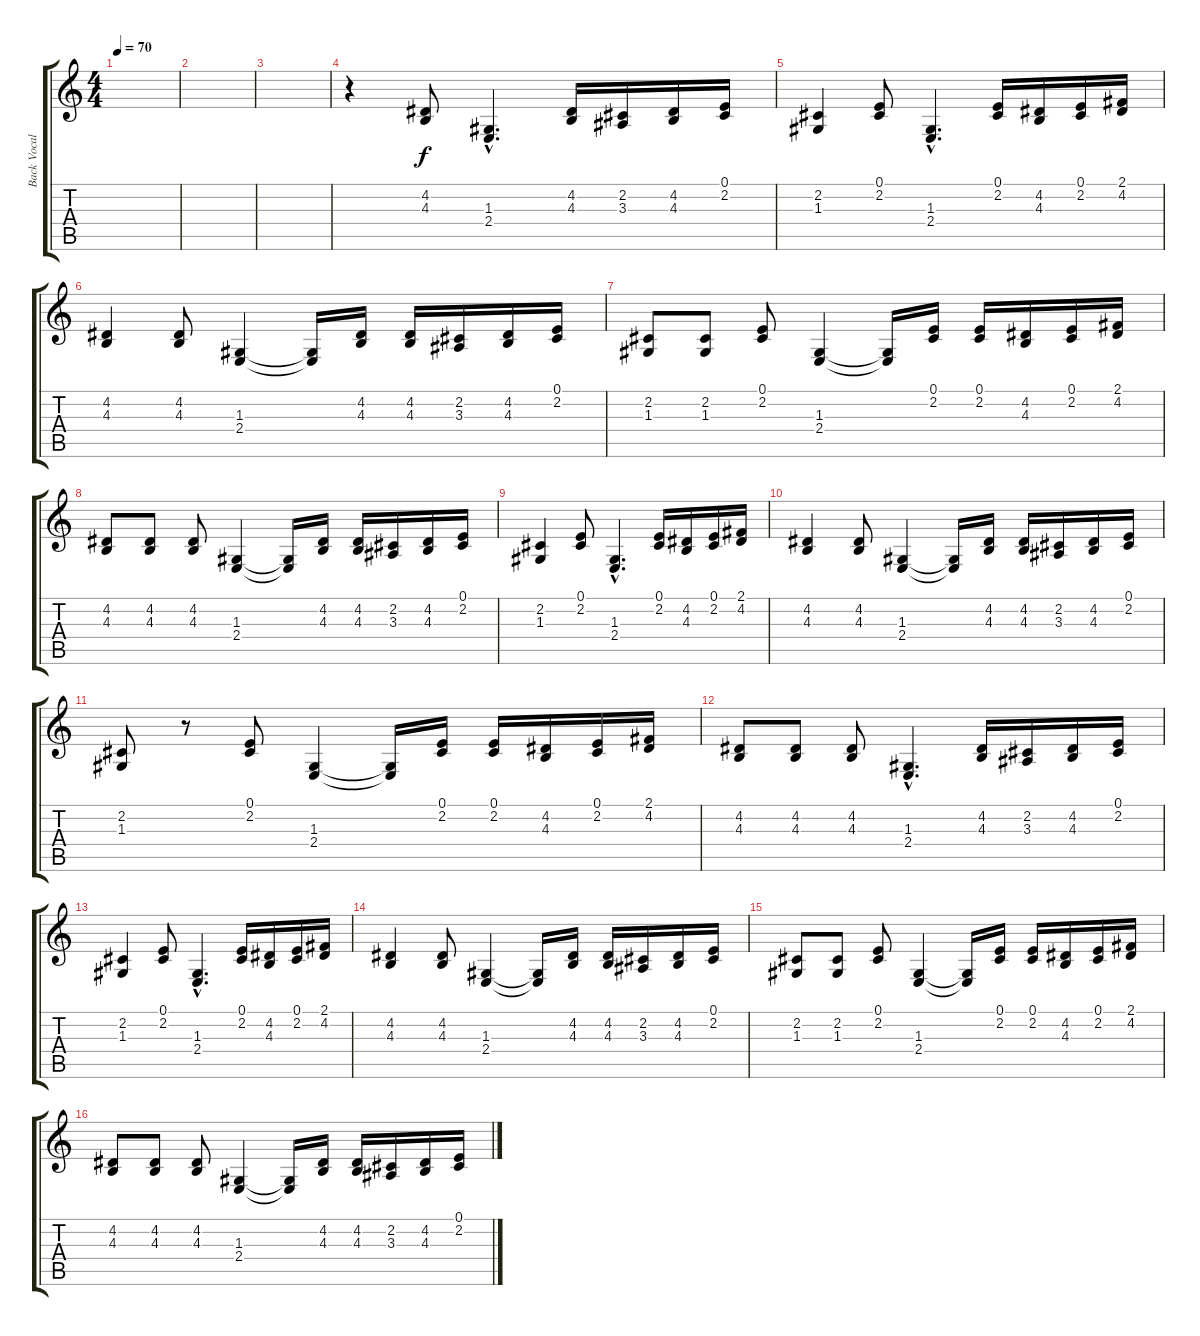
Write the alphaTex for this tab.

\track ("Back Vocals" "Back Vocal") {instrument lead6voice}
\staff {score tabs}
\tuning (E4 B3 G3 D3 A2 E2) {hide}
\ts (4 4)
\tempo 70
\clef g2
\ks c
|
|
|
r.4 (4.2 4.3).8 (1.3{hac} 2.4{hac}).4{d} (4.2 4.3).16 (2.2 3.3).16 (4.2 4.3).16 (0.1 2.2).16 |
(2.2 1.3).4 (0.1 2.2).8 (1.3{hac} 2.4{hac}).4{d} (0.1 2.2).16 (4.2 4.3).16 (0.1 2.2).16 (2.1 4.2).16 |
(4.2 4.3).4 (4.2 4.3).8 (1.3 2.4).4 (1.3{t} 2.4{t}).16 (4.2 4.3).16 (4.2 4.3).16 (2.2 3.3).16 (4.2 4.3).16 (0.1 2.2).16 |
(2.2 1.3).8 (2.2 1.3).8 (0.1 2.2).8 (1.3 2.4).4 (1.3{t} 2.4{t}).16 (0.1 2.2).16 (0.1 2.2).16 (4.2 4.3).16 (0.1 2.2).16 (2.1 4.2).16 |
(4.2 4.3).8 (4.2 4.3).8 (4.2 4.3).8 (1.3 2.4).4 (1.3{t} 2.4{t}).16 (4.2 4.3).16 (4.2 4.3).16 (2.2 3.3).16 (4.2 4.3).16 (0.1 2.2).16 |
(2.2 1.3).4 (0.1 2.2).8 (1.3{hac} 2.4{hac}).4{d} (0.1 2.2).16 (4.2 4.3).16 (0.1 2.2).16 (2.1 4.2).16 |
(4.2 4.3).4 (4.2 4.3).8 (1.3 2.4).4 (1.3{t} 2.4{t}).16 (4.2 4.3).16 (4.2 4.3).16 (2.2 3.3).16 (4.2 4.3).16 (0.1 2.2).16 |
(2.2 1.3).8 r.8 (0.1 2.2).8 (1.3 2.4).4 (1.3{t} 2.4{t}).16 (0.1 2.2).16 (0.1 2.2).16 (4.2 4.3).16 (0.1 2.2).16 (2.1 4.2).16 |
(4.2 4.3).8 (4.2 4.3).8 (4.2 4.3).8 (1.3{hac} 2.4{hac}).4{d} (4.2 4.3).16 (2.2 3.3).16 (4.2 4.3).16 (0.1 2.2).16 |
(2.2 1.3).4 (0.1 2.2).8 (1.3{hac} 2.4{hac}).4{d} (0.1 2.2).16 (4.2 4.3).16 (0.1 2.2).16 (2.1 4.2).16 |
(4.2 4.3).4 (4.2 4.3).8 (1.3 2.4).4 (1.3{t} 2.4{t}).16 (4.2 4.3).16 (4.2 4.3).16 (2.2 3.3).16 (4.2 4.3).16 (0.1 2.2).16 |
(2.2 1.3).8 (2.2 1.3).8 (0.1 2.2).8 (1.3 2.4).4 (1.3{t} 2.4{t}).16 (0.1 2.2).16 (0.1 2.2).16 (4.2 4.3).16 (0.1 2.2).16 (2.1 4.2).16 |
(4.2 4.3).8 (4.2 4.3).8 (4.2 4.3).8 (1.3 2.4).4 (1.3{t} 2.4{t}).16 (4.2 4.3).16 (4.2 4.3).16 (2.2 3.3).16 (4.2 4.3).16 (0.1 2.2).16
